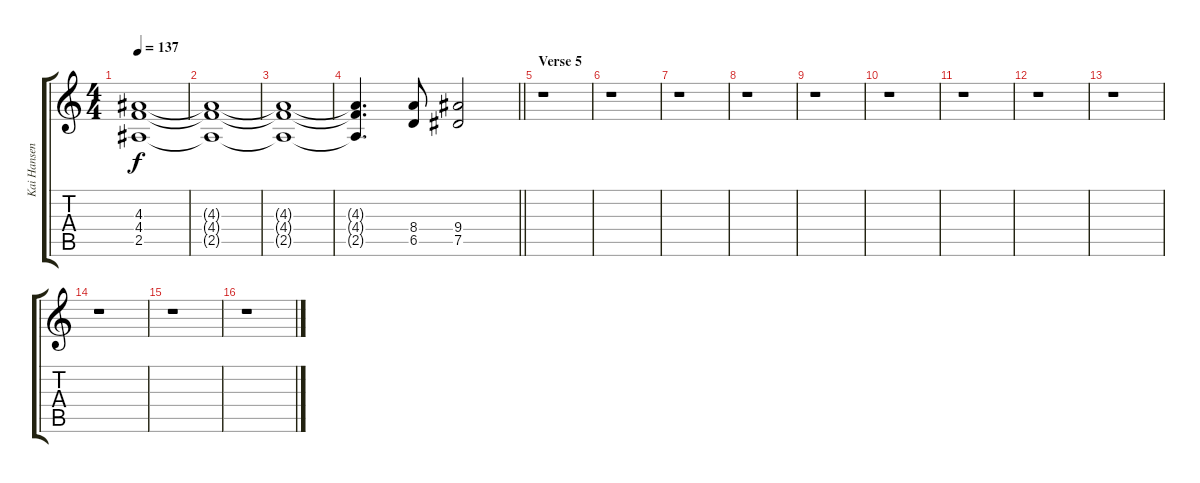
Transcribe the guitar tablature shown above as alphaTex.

\track ("Kai Hansen" "Kai Hansen") {instrument distortionguitar}
\staff {score tabs}
\tuning (Eb4 Bb3 Gb3 Db3 Ab2 Eb2) {hide}
\ts (4 4)
\tempo 137
\clef g2
\ks c
(4.3 4.4 2.5).1{dy f} |
(4.3{t} 4.4{t} 2.5{t}).1 |
(4.3{t} 4.4{t} 2.5{t}).1 |
\barLineRight lightlight
(4.3{t} 4.4{t} 2.5{t}).4{d} (8.4 6.5).8 (9.4 7.5).2 |
\section ("" "Verse 5")
r.1 |
r.1 |
r.1 |
r.1 |
r.1 |
r.1 |
r.1 |
r.1 |
r.1 |
r.1 |
r.1 |
r.1
